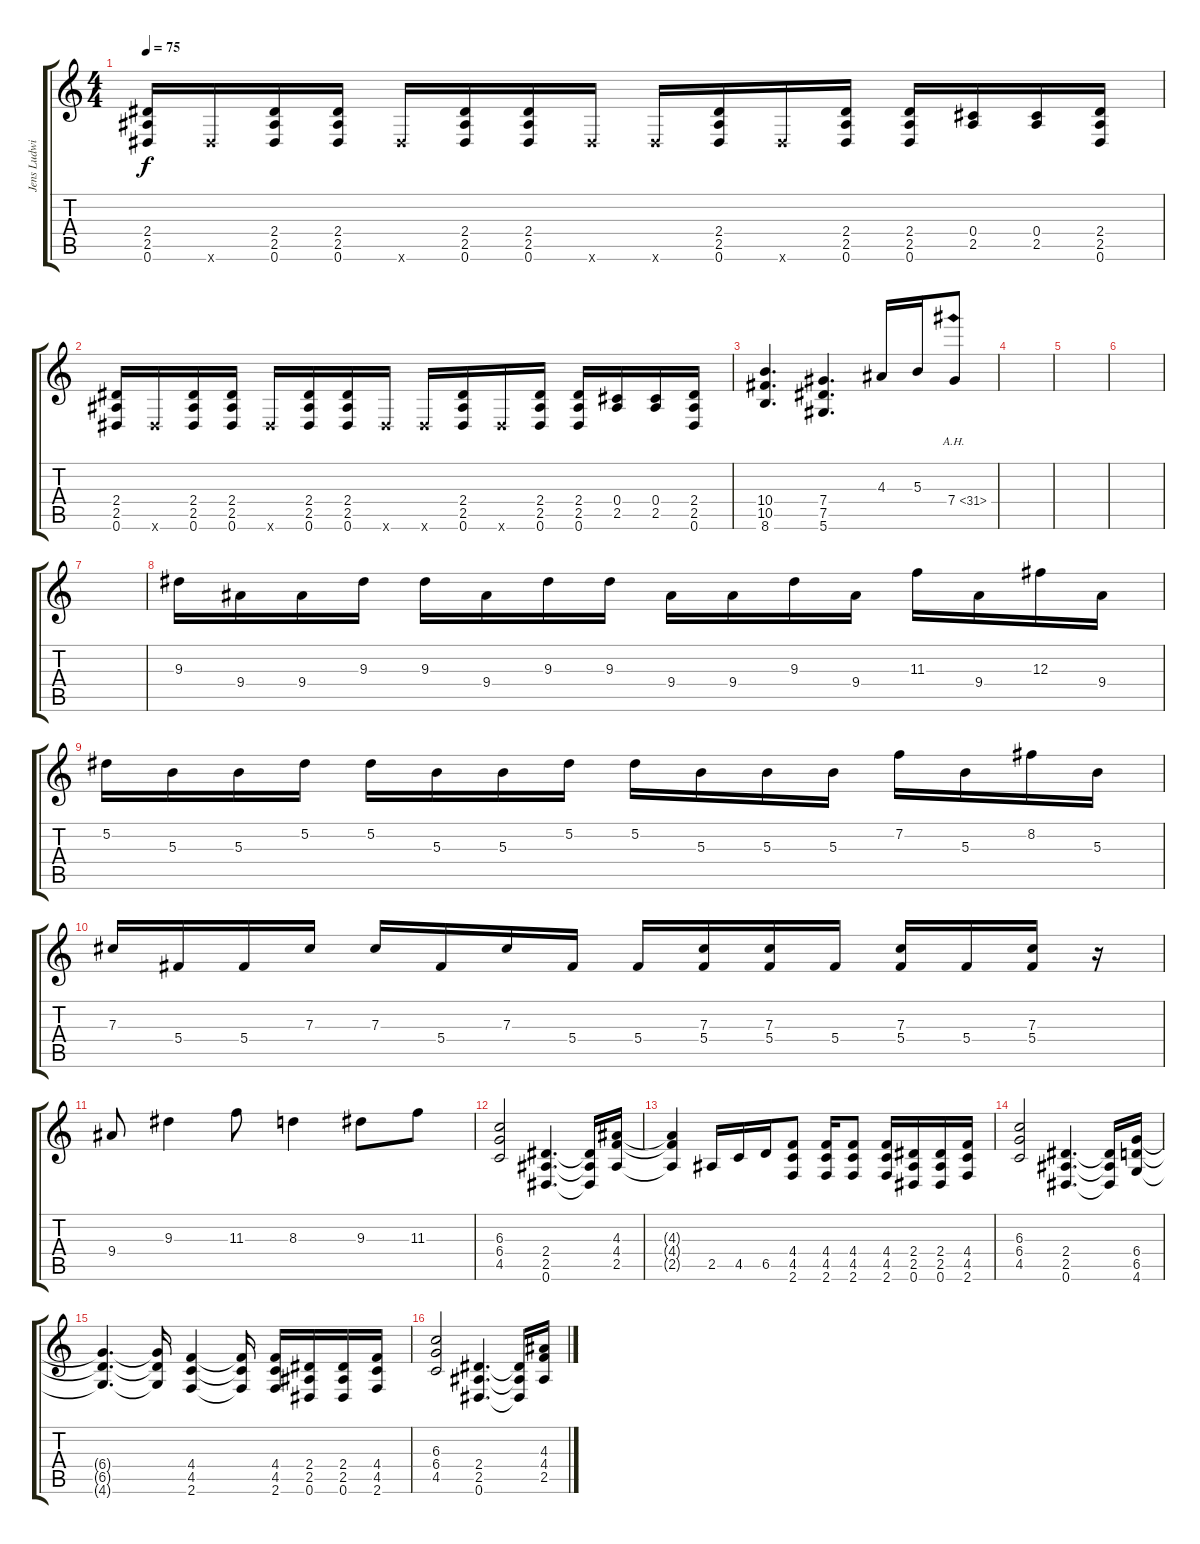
\track ("Jens Ludwig" "Jens Ludwi") {instrument distortionguitar}
\staff {score tabs}
\tuning (Eb4 Bb3 Gb3 Db3 Ab2 Eb2) {hide}
\ts (4 4)
\tempo 75
\clef g2
\ks c
(2.4 2.5 0.6).16{dy f} 0.6{x}.16 (2.4 2.5 0.6).16 (2.4 2.5 0.6).16 0.6{x}.16 (2.4 2.5 0.6).16 (2.4 2.5 0.6).16 0.6{x}.16 0.6{x}.16 (2.4 2.5 0.6).16 0.6{x}.16 (2.4 2.5 0.6).16 (2.4 2.5 0.6).16 (0.4 2.5).16 (0.4 2.5).16 (2.4 2.5 0.6).16 |
(2.4 2.5 0.6).16 0.6{x}.16 (2.4 2.5 0.6).16 (2.4 2.5 0.6).16 0.6{x}.16 (2.4 2.5 0.6).16 (2.4 2.5 0.6).16 0.6{x}.16 0.6{x}.16 (2.4 2.5 0.6).16 0.6{x}.16 (2.4 2.5 0.6).16 (2.4 2.5 0.6).16 (0.4 2.5).16 (0.4 2.5).16 (2.4 2.5 0.6).16 |
(10.4 10.5 8.6).4{d} (7.4 7.5 5.6).4{d} 4.3.16 5.3.16 7.4{ah 24}.8 |
|
|
|
|
9.3.16 9.4.16 9.4.16 9.3.16 9.3.16 9.4.16 9.3.16 9.3.16 9.4.16 9.4.16 9.3.16 9.4.16 11.3.16 9.4.16 12.3.16 9.4.16 |
5.2.16 5.3.16 5.3.16 5.2.16 5.2.16 5.3.16 5.3.16 5.2.16 5.2.16 5.3.16 5.3.16 5.3.16 7.2.16 5.3.16 8.2.16 5.3.16 |
7.3.16 5.4.16 5.4.16 7.3.16 7.3.16 5.4.16 7.3.16 5.4.16 5.4.16 (7.3 5.4).16 (7.3 5.4).16 5.4.16 (7.3 5.4).16 5.4.16 (7.3 5.4).16 r.16 |
9.4.8 9.3.4 11.3.8 8.3.4 9.3.8 11.3.8 |
(6.3 6.4 4.5).2 (2.4 2.5 0.6).4{d} (2.4{t} 2.5{t} 0.6{t}).16 (4.3 4.4 2.5).16 |
(4.3{t} 4.4{t} 2.5{t}).4 2.5.16 4.5.16 6.5.16 (4.4 4.5 2.6).8 (4.4 4.5 2.6).16 (4.4 4.5 2.6).8 (4.4 4.5 2.6).16 (2.4 2.5 0.6).16 (2.4 2.5 0.6).16 (4.4 4.5 2.6).16 |
(6.3 6.4 4.5).2 (2.4 2.5 0.6).4{d} (2.4{t} 2.5{t} 0.6{t}).16 (6.4 6.5 4.6).16 |
(6.4{t} 6.5{t} 4.6{t}).4{d} (6.4{t} 6.5{t} 4.6{t}).16 (4.4 4.5 2.6).4 (4.4{t} 4.5{t} 2.6{t}).16 (4.4 4.5 2.6).16 (2.4 2.5 0.6).16 (2.4 2.5 0.6).16 (4.4 4.5 2.6).16 |
(6.3 6.4 4.5).2 (2.4 2.5 0.6).4{d} (2.4{t} 2.5{t} 0.6{t}).16 (4.3 4.4 2.5).16
